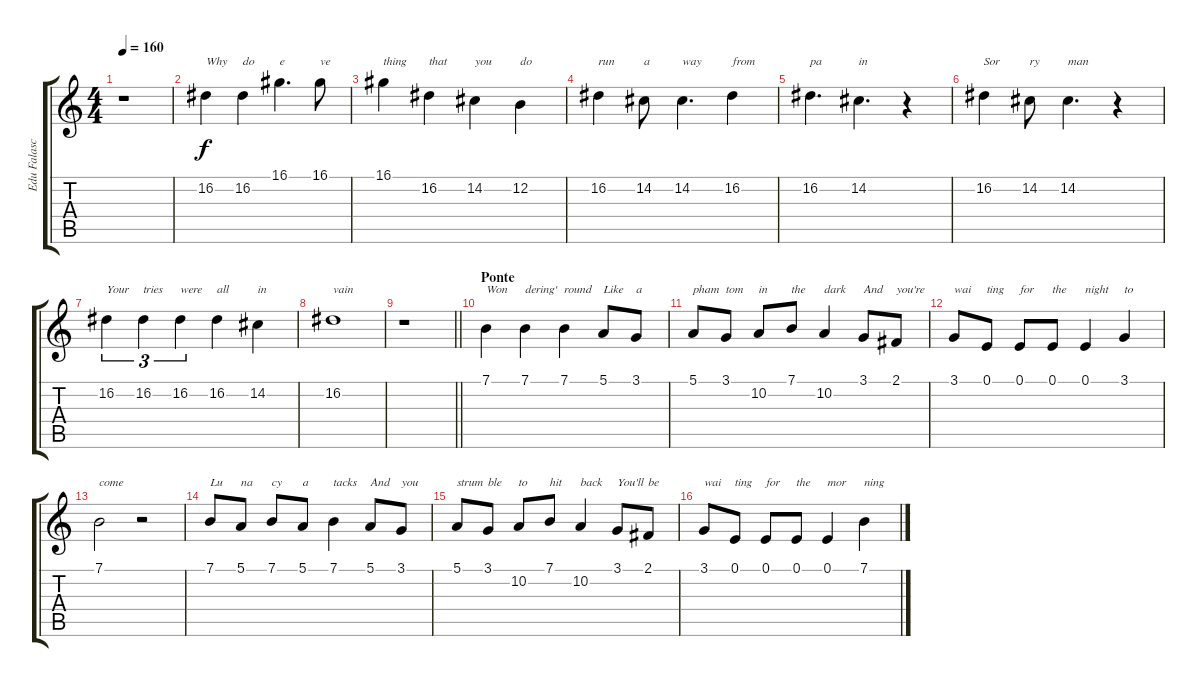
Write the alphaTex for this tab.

\track ("Edu Falaschi" "Edu Falasc") {instrument clarinet}
\staff {score tabs}
\tuning (E4 B3 G3 D3 A2 E2) {hide}
\ts (4 4)
\tempo 160
\clef g2
\ks c
r.1{dy f} |
16.2.4{txt "Why"} 16.2.4{txt "do"} 16.1.4{d txt "e"} 16.1.8{txt "ve"} |
16.1.4{txt "thing"} 16.2.4{txt "that"} 14.2.4{txt "you"} 12.2.4{txt "do"} |
16.2.4{txt "run"} 14.2.8{txt "a"} 14.2.4{d txt "way"} 16.2.4{txt "from"} |
16.2.4{d txt "pa"} 14.2.4{d txt "in"} r.4 |
16.2.4{txt "Sor"} 14.2.8{txt "ry"} 14.2.4{d txt "man"} r.4 |
16.2.4{tu (3 2) txt "Your"} 16.2.4{tu (3 2) txt "tries"} 16.2.4{tu (3 2) txt "were"} 16.2.4{txt "all"} 14.2.4{txt "in"} |
16.2.1{txt "vain"} |
\barLineRight lightlight
r.1 |
\section ("" "Ponte")
7.1.4{txt "Won"} 7.1.4{txt "dering'"} 7.1.4{txt "round"} 5.1.8{txt "Like"} 3.1.8{txt "a"} |
5.1.8{txt "pham"} 3.1.8{txt "tom"} 10.2.8{txt "in"} 7.1.8{txt "the"} 10.2.4{txt "dark"} 3.1.8{txt "And"} 2.1.8{txt "you're"} |
3.1.8{txt "wai"} 0.1.8{txt "ting"} 0.1.8{txt "for"} 0.1.8{txt "the"} 0.1.4{txt "night"} 3.1.4{txt "to"} |
7.1.2{txt "come"} r.2 |
7.1.8{txt "Lu"} 5.1.8{txt "na"} 7.1.8{txt "cy"} 5.1.8{txt "a"} 7.1.4{txt "tacks"} 5.1.8{txt "And"} 3.1.8{txt "you"} |
5.1.8{txt "strum"} 3.1.8{txt "ble"} 10.2.8{txt "to"} 7.1.8{txt "hit"} 10.2.4{txt "back"} 3.1.8{txt "You'll"} 2.1.8{txt "be"} |
3.1.8{txt "wai"} 0.1.8{txt "ting"} 0.1.8{txt "for"} 0.1.8{txt "the"} 0.1.4{txt "mor"} 7.1.4{txt "ning"}
